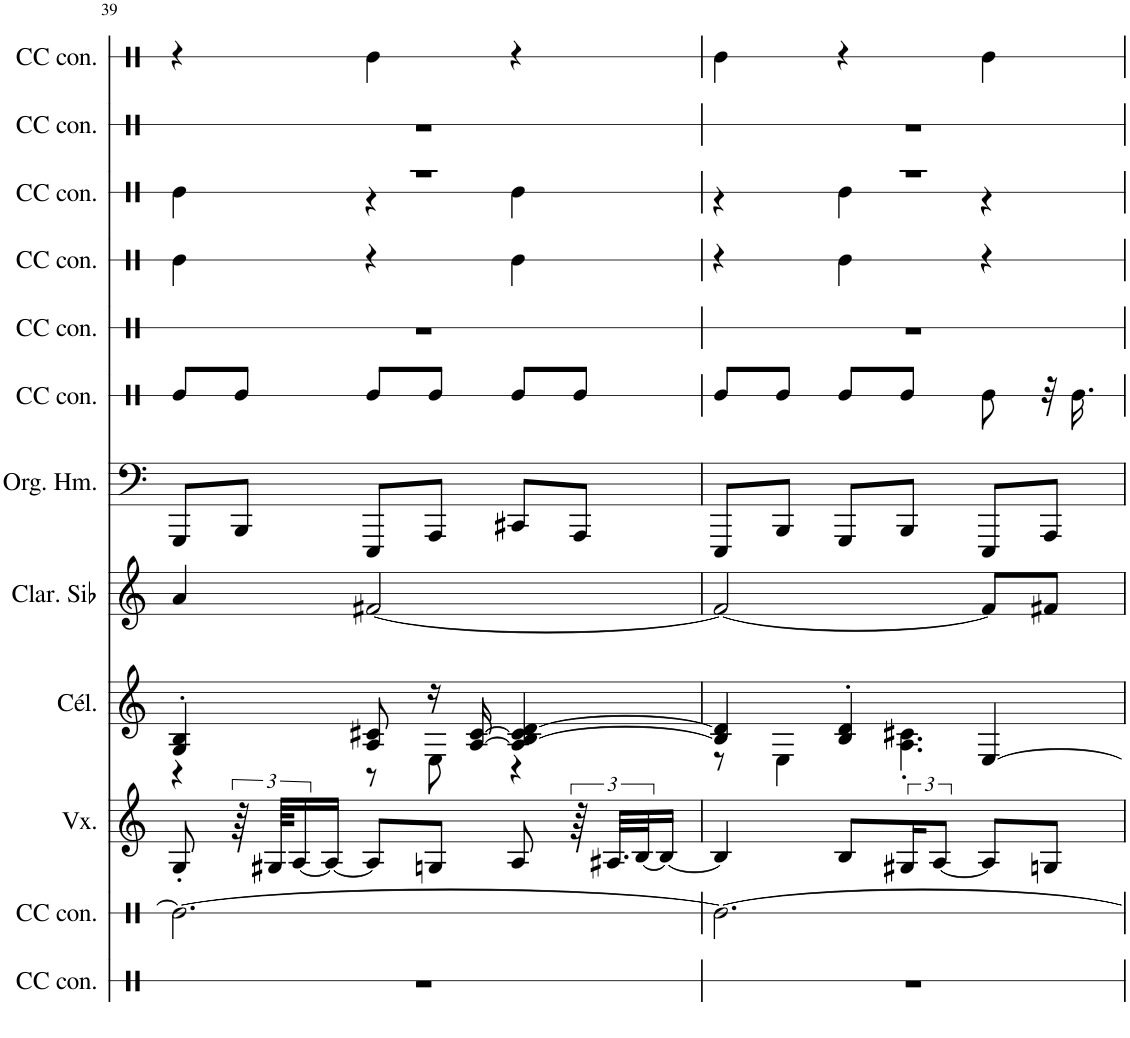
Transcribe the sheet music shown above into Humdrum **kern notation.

**kern	**kern	**kern	**kern	**kern	**kern	**kern	**kern	**kern	**kern	**kern	**kern
*part12	*part11	*part10	*part9	*part8	*part7	*part6	*part5	*part4	*part3	*part2	*part1
*staff12	*staff11	*staff10	*staff9	*staff8	*staff7	*staff6	*staff5	*staff4	*staff3	*staff2	*staff1
*I"Caisse claire de concert, Thunder	*I"Caisse claire de concert, Rain	*I"Voix, Guitar	*I"Célesta, Rhoades	*I"Clarinette en Sib	*I"Orgue Hammond, Bass	*I"Caisse claire de concert, Ride Cymbal 1	*I"Caisse claire de concert, Crash Cymbal	*I"Caisse claire de concert, Snare and Toms	*I"Caisse claire de concert, Pedal Hi Hat	*I"Caisse claire de concert, Alternate Ride	*I"Caisse claire de concert, Bass Drum
*I'CC con.	*I'CC con.	*I'Vx.	*I'Cél.	*I'Clar. Sib	*I'Org. Hm.	*I'CC con.	*I'CC con.	*I'CC con.	*I'CC con.	*I'CC con.	*I'CC con.
!!LO:PB:g=z
*clefX	*clefX	*clefG2	*clefG2	*clefG2	*clefF4	*clefX	*clefX	*clefX	*clefX	*clefX	*clefX
*	*	*	*Trd-7c-12	*Trd1c2	*	*	*	*	*	*	*
*k[]	*k[]	*k[]	*k[]	*k[]	*k[]	*k[]	*k[]	*k[]	*k[]	*k[]	*k[]
*M3/4	*M3/4	*M3/4	*M3/4	*M3/4	*M3/4	*M3/4	*M3/4	*M3/4	*M3/4	*M3/4	*M3/4
=39	=39	=39	=39	=39	=39	=39	=39	=39	=39	=39	=39
*	*	*	*^	*	*	*	*	*	*^	*	*
2.r	2.Re\_	8G'/	4G/' 4B/'	4r	4a/	8GGG/L	8Re/L	2.r	4Re\	2.r	4Re\	2.r	4r
.	.	96r	.	.	.	8BBB/J	8Re/J	.	.	.	.	.	.
.	.	96G#X/KKLL	.	.	.	.	.	.	.	.	.	.	.
.	.	[24A/	.	.	.	.	.	.	.	.	.	.	.
.	.	16A/JJ_	.	.	.	.	.	.	.	.	.	.	.
.	.	8A/L]	8A/ 8c#X/	8r	[2f#X/	8EEE/L	8Re/L	.	4r	.	4r	.	4Re\
.	.	8Gn/J	16r	8E\	.	8AAA/J	8Re/J	.	.	.	.	.	.
.	.	.	[16A/ [16c#/	.	.	.	.	.	.	.	.	.	.
.	.	8A/	4A/] [4B/ 4c#/] [4d/	4r	.	8CC#X/L	8Re/L	.	4Re\	.	4Re\	.	4r
.	.	96r	.	.	.	8AAA/J	8Re/J	.	.	.	.	.	.
.	.	48.A#X/LLL	.	.	.	.	.	.	.	.	.	.	.
.	.	[48B/J	.	.	.	.	.	.	.	.	.	.	.
.	.	16B/JJ_	.	.	.	.	.	.	.	.	.	.	.
=40	=40	=40	=40	=40	=40	=40	=40	=40	=40	=40	=40	=40	=40
2.r	2.Re\_	4B/]	4B/] 4d/]	8r	2f#/_	8EEE/L	8Re/L	2.r	4r	2.r	4r	2.r	4Re\
.	.	.	.	4E\	.	8BBB/J	8Re/J	.	.	.	.	.	.
.	.	8B/L	4B/' 4d/'	.	.	8GGG/L	8Re/L	.	4Re\	.	4Re\	.	4r
.	.	24G#X/K	.	4.A\' 4.c#X\'	.	8BBB/J	8Re/J	.	.	.	.	.	.
.	.	[12A/J	.	.	.	.	.	.	.	.	.	.	.
.	.	8A/L]	[4E/	.	8f#/L]	8EEE/L	8Re\	.	4r	.	4r	.	4Re\
.	.	8Gn/J	.	.	8f#X/J	8AAA/J	32r	.	.	.	.	.	.
.	.	.	.	.	.	.	16.Re\	.	.	.	.	.	.
*	*	*	*v	*v	*	*	*	*	*	*v	*v	*	*
=	=	=	=	=	=	=	=	=	=	=	=
*-	*-	*-	*-	*-	*-	*-	*-	*-	*-	*-	*-
